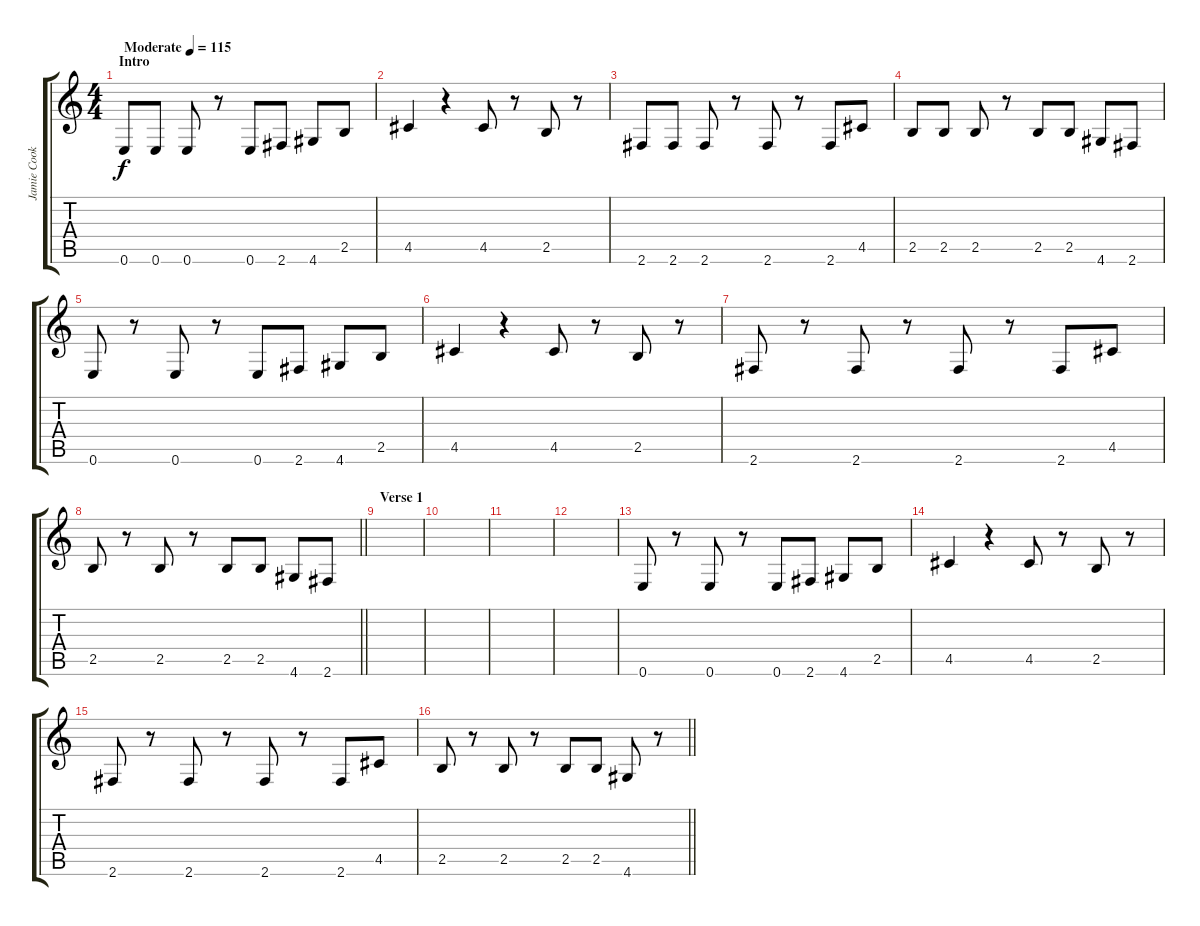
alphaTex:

\track ("Jamie Cook" "Jamie Cook") {instrument electricguitarclean}
\staff {score tabs}
\tuning (E4 B3 G3 D3 A2 E2) {hide}
\ts (4 4)
\section ("" "Intro")
\tempo (115 "Moderate")
\clef g2
\ks c
0.6.8{dy f instrument electricguitarclean} 0.6.8 0.6.8 r.8 0.6.8 2.6.8 4.6.8 2.5.8 |
4.5.4 r.4 4.5.8 r.8 2.5.8 r.8 |
2.6.8 2.6.8 2.6.8 r.8 2.6.8 r.8 2.6.8 4.5.8 |
2.5.8 2.5.8 2.5.8 r.8 2.5.8 2.5.8 4.6.8 2.6.8 |
0.6.8 r.8 0.6.8 r.8 0.6.8 2.6.8 4.6.8 2.5.8 |
4.5.4 r.4 4.5.8 r.8 2.5.8 r.8 |
2.6.8 r.8 2.6.8 r.8 2.6.8 r.8 2.6.8 4.5.8 |
\barLineRight lightlight
2.5.8 r.8 2.5.8 r.8 2.5.8 2.5.8 4.6.8 2.6.8 |
\section ("" "Verse 1")
|
|
|
|
0.6.8 r.8 0.6.8 r.8 0.6.8 2.6.8 4.6.8 2.5.8 |
4.5.4 r.4 4.5.8 r.8 2.5.8 r.8 |
2.6.8 r.8 2.6.8 r.8 2.6.8 r.8 2.6.8 4.5.8 |
\barLineRight lightlight
2.5.8 r.8 2.5.8 r.8 2.5.8 2.5.8 4.6.8 r.8
